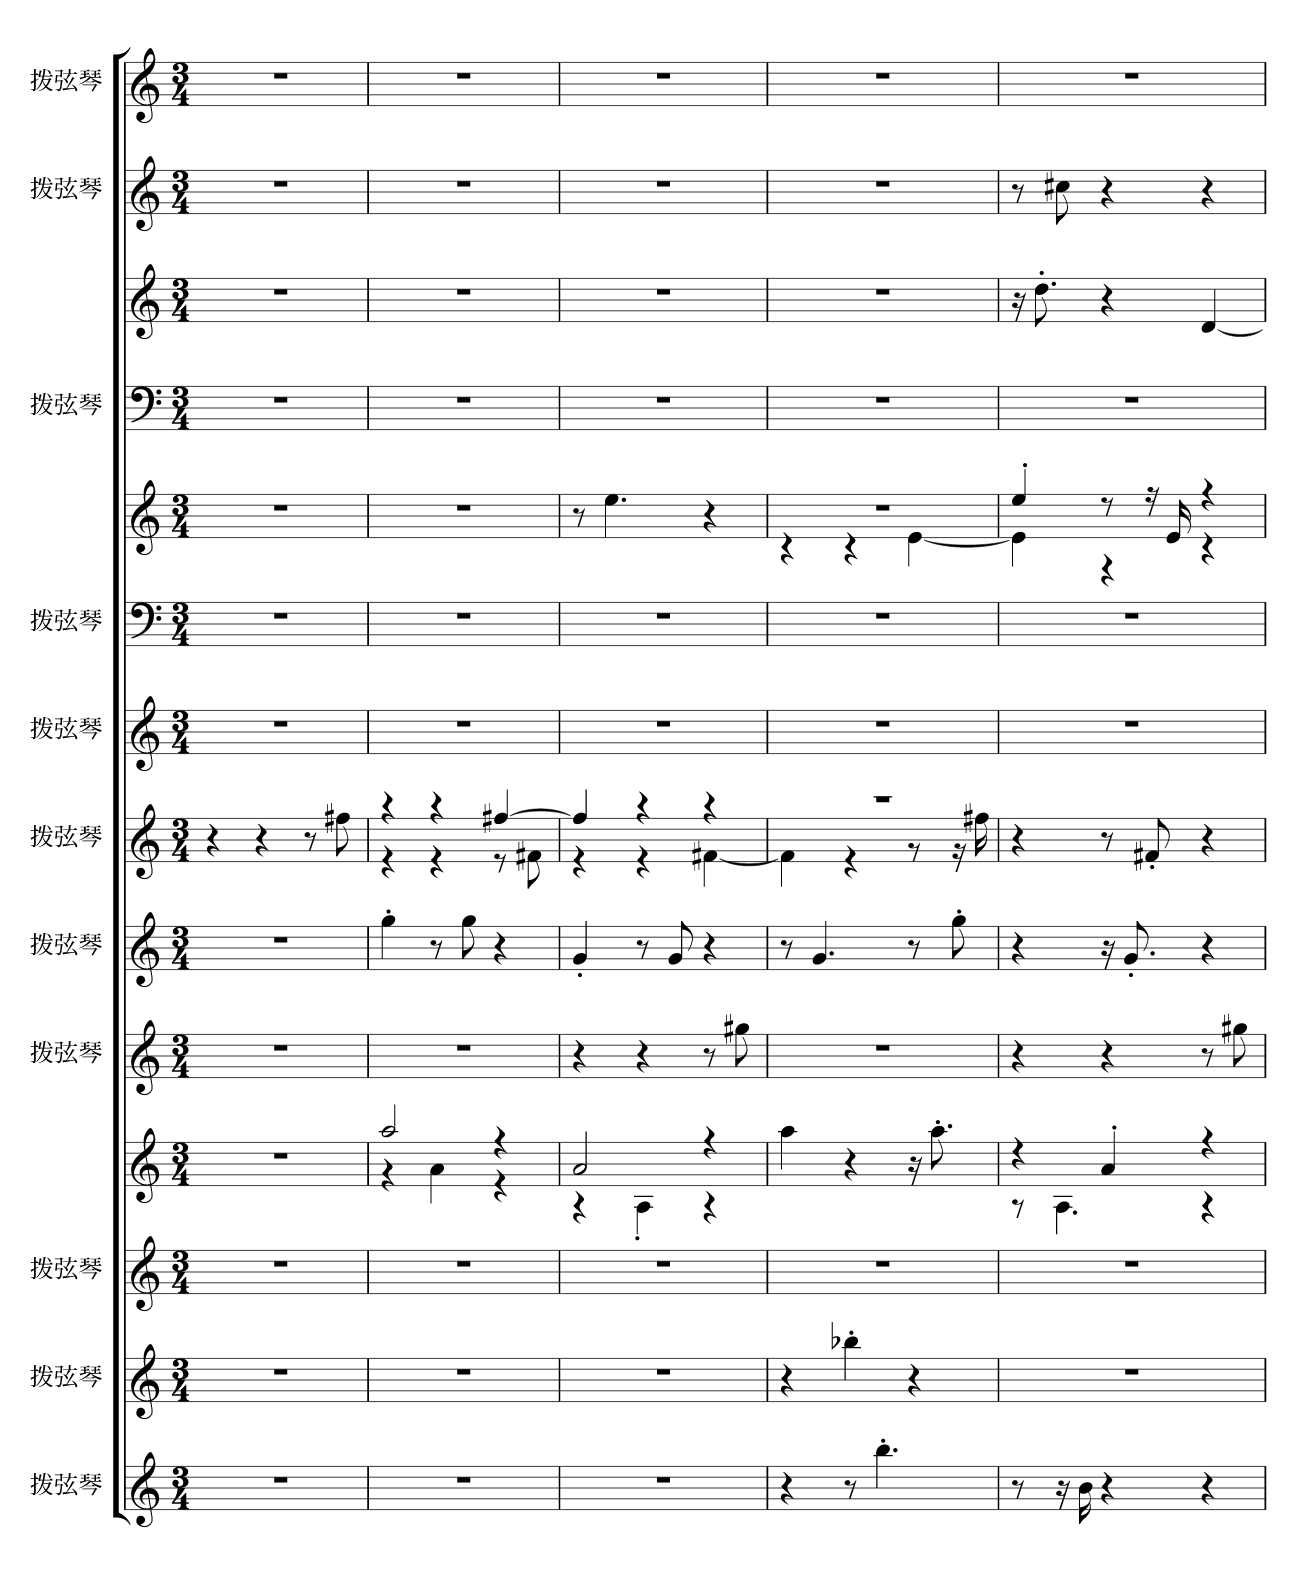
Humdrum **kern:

**kern	**kern	**kern	**kern	**kern	**kern	**kern	**kern	**kern	**kern	**kern	**kern	**kern	**kern
*part11	*part10	*part9	*part9	*part8	*part7	*part6	*part5	*part4	*part4	*part3	*part3	*part2	*part1
*staff14	*staff13	*staff12	*staff11	*staff10	*staff9	*staff8	*staff7	*staff6	*staff5	*staff4	*staff3	*staff2	*staff1
*I"拨弦琴	*I"拨弦琴	*I"拨弦琴	*	*I"拨弦琴	*I"拨弦琴	*I"拨弦琴	*I"拨弦琴	*I"拨弦琴	*	*I"拨弦琴	*	*I"拨弦琴	*I"拨弦琴
*clefG2	*clefG2	*clefG2	*clefG2	*clefG2	*clefG2	*clefG2	*clefG2	*clefF4	*clefG2	*clefF4	*clefG2	*clefG2	*clefG2
*k[]	*k[]	*k[]	*k[]	*k[]	*k[]	*k[]	*k[]	*k[]	*k[]	*k[]	*k[]	*k[]	*k[]
*M3/4	*M3/4	*M3/4	*M3/4	*M3/4	*M3/4	*M3/4	*M3/4	*M3/4	*M3/4	*M3/4	*M3/4	*M3/4	*M3/4
*MM135	*MM135	*MM135	*MM135	*MM135	*MM135	*MM135	*MM135	*MM135	*MM135	*MM135	*MM135	*MM135	*MM135
=1	=1	=1	=1	=1	=1	=1	=1	=1	=1	=1	=1	=1	=1
2.r	2.r	2.r	2.r	2.r	2.r	4r	2.r	2.r	2.r	2.r	2.r	2.r	2.r
.	.	.	.	.	.	4r	.	.	.	.	.	.	.
.	.	.	.	.	.	8r	.	.	.	.	.	.	.
.	.	.	.	.	.	8ff#X\	.	.	.	.	.	.	.
=2	=2	=2	=2	=2	=2	=2	=2	=2	=2	=2	=2	=2	=2
*	*	*	*^	*	*	*^	*	*	*	*	*	*	*
2.r	2.r	2.r	2aa/	4r	2.r	4gg'\	4r	4r	2.r	2.r	2.r	2.r	2.r	2.r	2.r
.	.	.	.	4a\	.	8r	4r	4r	.	.	.	.	.	.	.
.	.	.	.	.	.	8gg\	.	.	.	.	.	.	.	.	.
.	.	.	4r	4r	.	4r	[4ff#X/	8r	.	.	.	.	.	.	.
.	.	.	.	.	.	.	.	8f#X\	.	.	.	.	.	.	.
=3	=3	=3	=3	=3	=3	=3	=3	=3	=3	=3	=3	=3	=3	=3	=3
2.r	2.r	2.r	2a/	4r	4r	4g'/	4ff#/]	4r	2.r	2.r	8r	2.r	2.r	2.r	2.r
.	.	.	.	.	.	.	.	.	.	.	4.ee\	.	.	.	.
.	.	.	.	4A'\	4r	8r	4r	4r	.	.	.	.	.	.	.
.	.	.	.	.	.	8g/	.	.	.	.	.	.	.	.	.
.	.	.	4r	4r	8r	4r	4r	[4f#X\	.	.	4r	.	.	.	.
.	.	.	.	.	8gg#X\	.	.	.	.	.	.	.	.	.	.
*	*	*	*v	*v	*	*	*	*	*	*	*	*	*	*	*
=4	=4	=4	=4	=4	=4	=4	=4	=4	=4	=4	=4	=4	=4	=4
*	*	*	*	*	*	*	*	*	*	*^	*	*	*	*
4r	4r	2.r	4aa\	2.r	8r	2.r	4f#\]	2.r	2.r	2.r	4r	2.r	2.r	2.r	2.r
.	.	.	.	.	4.g/	.	.	.	.	.	.	.	.	.	.
8r	4bb-X'\	.	4r	.	.	.	4r	.	.	.	4r	.	.	.	.
4.bb'\	.	.	.	.	.	.	.	.	.	.	.	.	.	.	.
.	4r	.	16r	.	8r	.	8r	.	.	.	[4e\	.	.	.	.
.	.	.	8.aa'\	.	.	.	.	.	.	.	.	.	.	.	.
.	.	.	.	.	8gg'\	.	16r	.	.	.	.	.	.	.	.
.	.	.	.	.	.	.	16ff#X\	.	.	.	.	.	.	.	.
*	*	*	*	*	*	*v	*v	*	*	*	*	*	*	*	*
=5	=5	=5	=5	=5	=5	=5	=5	=5	=5	=5	=5	=5	=5	=5
*	*	*	*^	*	*	*	*	*	*	*	*	*	*	*
8r	2.r	2.r	4r	8r	4r	4r	4r	2.r	2.r	4ee'/	4e\]	2.r	16r	8r	2.r
.	.	.	.	.	.	.	.	.	.	.	.	.	8.dd'\	.	.
16r	.	.	.	4.A\	.	.	.	.	.	.	.	.	.	8cc#X\	.
16b\	.	.	.	.	.	.	.	.	.	.	.	.	.	.	.
4r	.	.	4a'/	.	4r	16r	8r	.	.	8r	4r	.	4r	4r	.
.	.	.	.	.	.	8.g'/	.	.	.	.	.	.	.	.	.
.	.	.	.	.	.	.	8f#X'/	.	.	16r	.	.	.	.	.
.	.	.	.	.	.	.	.	.	.	16e/	.	.	.	.	.
4r	.	.	4r	4r	8r	4r	4r	.	.	4r	4r	.	[4d/	4r	.
.	.	.	.	.	8gg#X\	.	.	.	.	.	.	.	.	.	.
*	*	*	*v	*v	*	*	*	*	*	*v	*v	*	*	*	*
=	=	=	=	=	=	=	=	=	=	=	=	=	=
*-	*-	*-	*-	*-	*-	*-	*-	*-	*-	*-	*-	*-	*-
